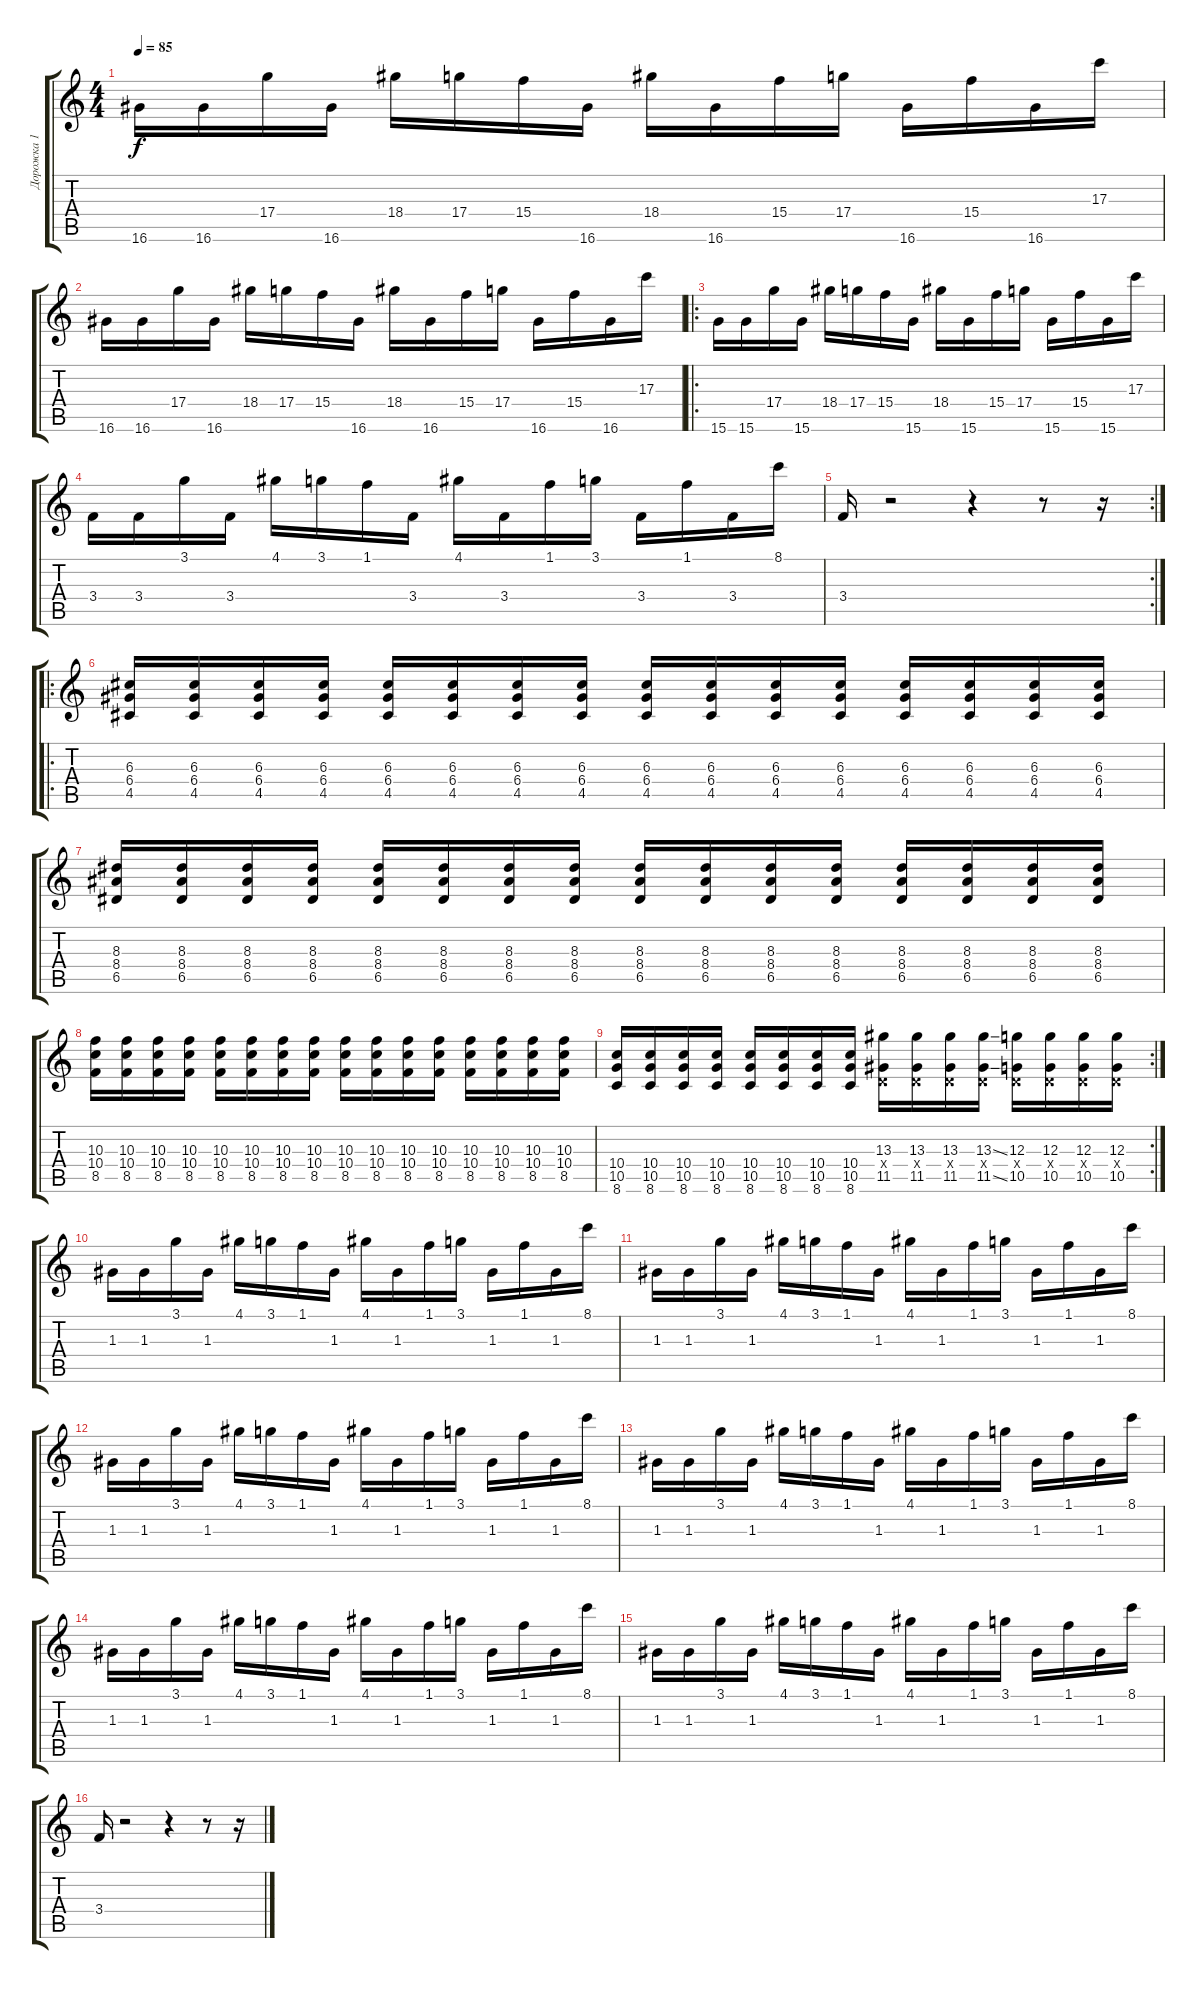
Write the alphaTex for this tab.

\track ("Дорожка 1" "Дорожка 1") {instrument acousticguitarsteel}
\staff {score tabs}
\tuning (E4 B3 G3 D3 A2 E2) {hide}
\ts (4 4)
\tempo 85
\clef g2
\ks c
16.6.16{dy f} 16.6.16 17.4.16 16.6.16 18.4.16 17.4.16 15.4.16 16.6.16 18.4.16 16.6.16 15.4.16 17.4.16 16.6.16 15.4.16 16.6.16 17.3.16 |
16.6.16 16.6.16 17.4.16 16.6.16 18.4.16 17.4.16 15.4.16 16.6.16 18.4.16 16.6.16 15.4.16 17.4.16 16.6.16 15.4.16 16.6.16 17.3.16 |
\ro
15.6.16 15.6.16 17.4.16 15.6.16 18.4.16 17.4.16 15.4.16 15.6.16 18.4.16 15.6.16 15.4.16 17.4.16 15.6.16 15.4.16 15.6.16 17.3.16 |
3.4.16 3.4.16 3.1.16 3.4.16 4.1.16 3.1.16 1.1.16 3.4.16 4.1.16 3.4.16 1.1.16 3.1.16 3.4.16 1.1.16 3.4.16 8.1.16 |
\rc 2
3.4.16 r.2 r.4 r.8 r.16 |
\ro
(6.3 6.4 4.5).16 (6.3 6.4 4.5).16 (6.3 6.4 4.5).16 (6.3 6.4 4.5).16 (6.3 6.4 4.5).16 (6.3 6.4 4.5).16 (6.3 6.4 4.5).16 (6.3 6.4 4.5).16 (6.3 6.4 4.5).16 (6.3 6.4 4.5).16 (6.3 6.4 4.5).16 (6.3 6.4 4.5).16 (6.3 6.4 4.5).16 (6.3 6.4 4.5).16 (6.3 6.4 4.5).16 (6.3 6.4 4.5).16 |
(8.3 8.4 6.5).16 (8.3 8.4 6.5).16 (8.3 8.4 6.5).16 (8.3 8.4 6.5).16 (8.3 8.4 6.5).16 (8.3 8.4 6.5).16 (8.3 8.4 6.5).16 (8.3 8.4 6.5).16 (8.3 8.4 6.5).16 (8.3 8.4 6.5).16 (8.3 8.4 6.5).16 (8.3 8.4 6.5).16 (8.3 8.4 6.5).16 (8.3 8.4 6.5).16 (8.3 8.4 6.5).16 (8.3 8.4 6.5).16 |
(10.3 10.4 8.5).16 (10.3 10.4 8.5).16 (10.3 10.4 8.5).16 (10.3 10.4 8.5).16 (10.3 10.4 8.5).16 (10.3 10.4 8.5).16 (10.3 10.4 8.5).16 (10.3 10.4 8.5).16 (10.3 10.4 8.5).16 (10.3 10.4 8.5).16 (10.3 10.4 8.5).16 (10.3 10.4 8.5).16 (10.3 10.4 8.5).16 (10.3 10.4 8.5).16 (10.3 10.4 8.5).16 (10.3 10.4 8.5).16 |
\rc 2
(10.4 10.5 8.6).16 (10.4 10.5 8.6).16 (10.4 10.5 8.6).16 (10.4 10.5 8.6).16 (10.4 10.5 8.6).16 (10.4 10.5 8.6).16 (10.4 10.5 8.6).16 (10.4 10.5 8.6).16 (13.3 0.4{x} 11.5).16 (13.3 0.4{x} 11.5).16 (13.3 0.4{x} 11.5).16 (13.3{ss} 0.4{x} 11.5{ss}).16 (12.3 0.4{x} 10.5).16 (12.3 0.4{x} 10.5).16 (12.3 0.4{x} 10.5).16 (12.3 0.4{x} 10.5).16 |
1.3.16 1.3.16 3.1.16 1.3.16 4.1.16 3.1.16 1.1.16 1.3.16 4.1.16 1.3.16 1.1.16 3.1.16 1.3.16 1.1.16 1.3.16 8.1.16 |
1.3.16 1.3.16 3.1.16 1.3.16 4.1.16 3.1.16 1.1.16 1.3.16 4.1.16 1.3.16 1.1.16 3.1.16 1.3.16 1.1.16 1.3.16 8.1.16 |
1.3.16 1.3.16 3.1.16 1.3.16 4.1.16 3.1.16 1.1.16 1.3.16 4.1.16 1.3.16 1.1.16 3.1.16 1.3.16 1.1.16 1.3.16 8.1.16 |
1.3.16 1.3.16 3.1.16 1.3.16 4.1.16 3.1.16 1.1.16 1.3.16 4.1.16 1.3.16 1.1.16 3.1.16 1.3.16 1.1.16 1.3.16 8.1.16 |
1.3.16 1.3.16 3.1.16 1.3.16 4.1.16 3.1.16 1.1.16 1.3.16 4.1.16 1.3.16 1.1.16 3.1.16 1.3.16 1.1.16 1.3.16 8.1.16 |
1.3.16 1.3.16 3.1.16 1.3.16 4.1.16 3.1.16 1.1.16 1.3.16 4.1.16 1.3.16 1.1.16 3.1.16 1.3.16 1.1.16 1.3.16 8.1.16 |
3.4.16 r.2 r.4 r.8 r.16
